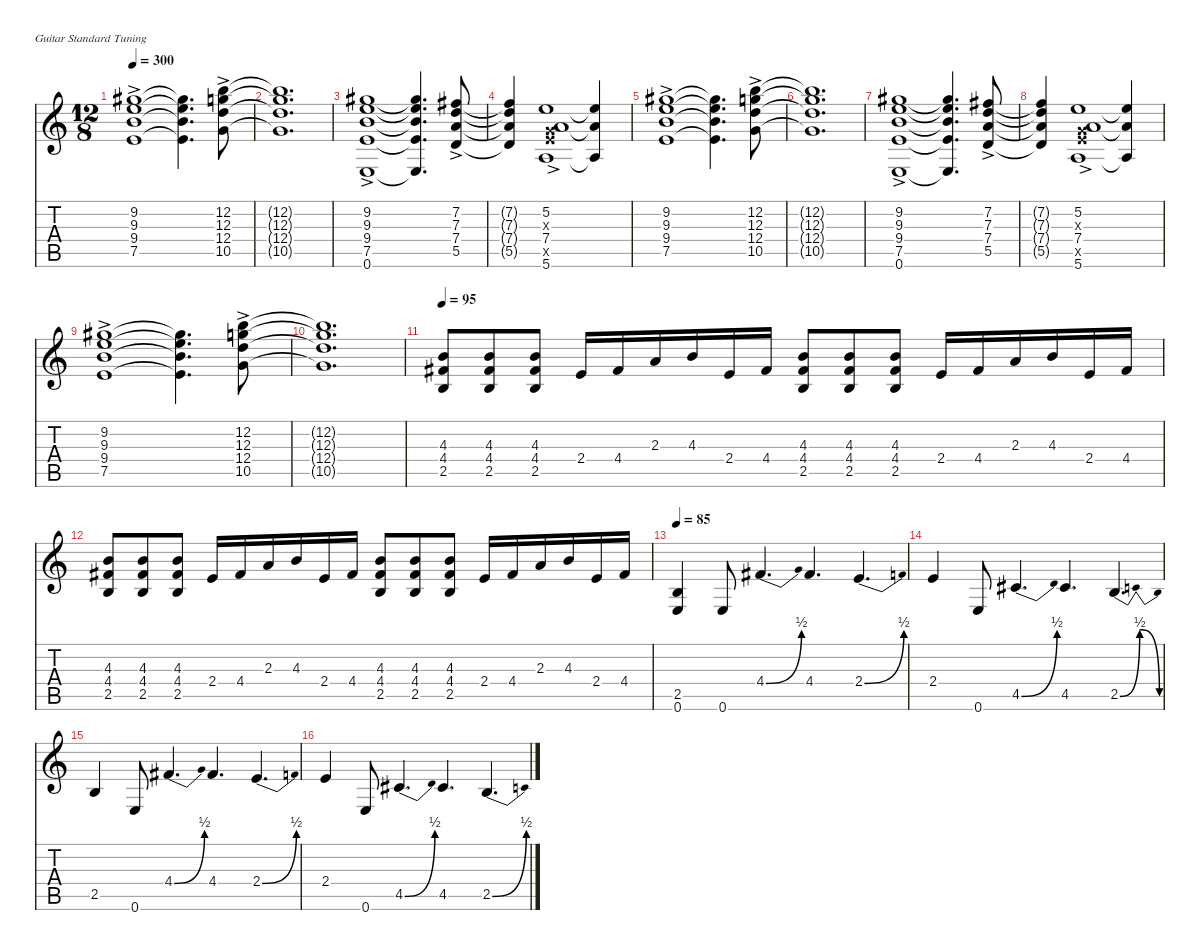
\defaultSystemsLayout 4
\hideDynamics
\bracketExtendMode nobrackets
\singleTrackTrackNamePolicy hidden
\multiTrackTrackNamePolicy hidden
\firstSystemTrackNameMode fullname
\firstSystemTrackNameOrientation horizontal
\otherSystemsTrackNameOrientation horizontal
\track ("Gtr. 1 w/dist and wah pedal" "od.guit.") {instrument overdrivenguitar}
\staff {score tabs}
\tuning (E4 B3 G3 D3 A2 E2)
\ts (12 8)
\tempo 300
\clef g2
\ks c
(9.2{ac acc #} 9.3{ac} 9.4{ac} 7.5{ac}).1{dy f beam Down} (9.2{t acc #} 9.3{t} 9.4{t} 7.5{t}).4{d beam Down} (12.2{ac} 12.3 12.4{ac} 10.5{ac}).8{beam Down} |
(12.2{t} 12.3{t} 12.4{t} 10.5{t}).1{d beam Down} |
(9.2{ac acc #} 9.3{ac} 9.4{ac} 7.5{ac} 0.6{ac}).1{beam Up} (9.2{t acc #} 9.3{t} 9.4{t} 7.5{t} 0.6{t}).4{d beam Up} (7.2{ac acc #} 7.3 7.4{ac} 5.5{ac}).8{beam Up} |
(7.2{t acc #} 7.3{t} 7.4{t} 5.5{t}).4{beam Up} (5.2{ac} 0.3{x} 7.4{ac} 7.5{x} 5.6{ac}).1{beam Up} (5.2{t} 7.4{t} 5.6{t}).4{beam Up} |
(9.2{ac acc #} 9.3{ac} 9.4{ac} 7.5{ac}).1{beam Down} (9.2{t acc #} 9.3{t} 9.4{t} 7.5{t}).4{d beam Down} (12.2{ac} 12.3 12.4{ac} 10.5{ac}).8{beam Down} |
(12.2{t} 12.3{t} 12.4{t} 10.5{t}).1{d beam Down} |
(9.2{ac acc #} 9.3{ac} 9.4{ac} 7.5{ac} 0.6{ac}).1{beam Up} (9.2{t acc #} 9.3{t} 9.4{t} 7.5{t} 0.6{t}).4{d beam Up} (7.2{ac acc #} 7.3 7.4{ac} 5.5{ac}).8{beam Up} |
(7.2{t acc #} 7.3{t} 7.4{t} 5.5{t}).4{beam Up} (5.2{ac} 0.3{x} 7.4{ac} 7.5{x} 5.6{ac}).1{beam Up} (5.2{t} 7.4{t} 5.6{t}).4{beam Up} |
(9.2{ac acc #} 9.3{ac} 9.4{ac} 7.5{ac}).1{beam Down} (9.2{t acc #} 9.3{t} 9.4{t} 7.5{t}).4{d beam Down} (12.2{ac} 12.3 12.4{ac} 10.5{ac}).8{beam Down} |
(12.2{t} 12.3{t} 12.4{t} 10.5{t}).1{d beam Down} |
\tempo 95
(4.3 4.4{acc #} 2.5).8{beam Up} (4.3 4.4{acc #} 2.5).8{beam Up} (4.3 4.4{acc #} 2.5).8{beam Up} 2.4.16{beam Up} 4.4{acc #}.16{beam Up} 2.3.16{beam Up} 4.3.16{beam Up} 2.4.16{beam Up} 4.4{acc #}.16{beam Up} (4.3 4.4{acc #} 2.5).8{beam Up} (4.3 4.4{acc #} 2.5).8{beam Up} (4.3 4.4{acc #} 2.5).8{beam Up} 2.4.16{beam Up} 4.4{acc #}.16{beam Up} 2.3.16{beam Up} 4.3.16{beam Up} 2.4.16{beam Up} 4.4{acc #}.16{beam Up} |
(4.3 4.4{acc #} 2.5).8{beam Up} (4.3 4.4{acc #} 2.5).8{beam Up} (4.3 4.4{acc #} 2.5).8{beam Up} 2.4.16{beam Up} 4.4{acc #}.16{beam Up} 2.3.16{beam Up} 4.3.16{beam Up} 2.4.16{beam Up} 4.4{acc #}.16{beam Up} (4.3 4.4{acc #} 2.5).8{beam Up} (4.3 4.4{acc #} 2.5).8{beam Up} (4.3 4.4{acc #} 2.5).8{beam Up} 2.4.16{beam Up} 4.4{acc #}.16{beam Up} 2.3.16{beam Up} 4.3.16{beam Up} 2.4.16{beam Up} 4.4{acc #}.16{beam Up} |
\tempo 85
(2.5 0.6).4{beam Up} 0.6.8{beam Up} 4.4{be (bend 0 0 30 2) acc #}.4{d beam Up} 4.4{acc #}.4{d beam Up} 2.4{be (bend 0 0 30 2)}.4{d beam Up} |
2.4.4{beam Up} 0.6.8{beam Up} 4.5{be (bend 0 0 30 2) acc #}.4{d beam Up} 4.5{acc #}.4{d beam Up} 2.5{be (bendrelease 0 0 15 2 30 2 45 0)}.4{d beam Up} |
2.5.4{beam Up} 0.6.8{beam Up} 4.4{be (bend 0 0 30 2) acc #}.4{d beam Up} 4.4{acc #}.4{d beam Up} 2.4{be (bend 0 0 30 2)}.4{d beam Up} |
2.4.4{beam Up} 0.6.8{beam Up} 4.5{be (bend 0 0 30 2) acc #}.4{d beam Up} 4.5{acc #}.4{d beam Up} 2.5{be (bend 0 0 30 2)}.4{d beam Up}
